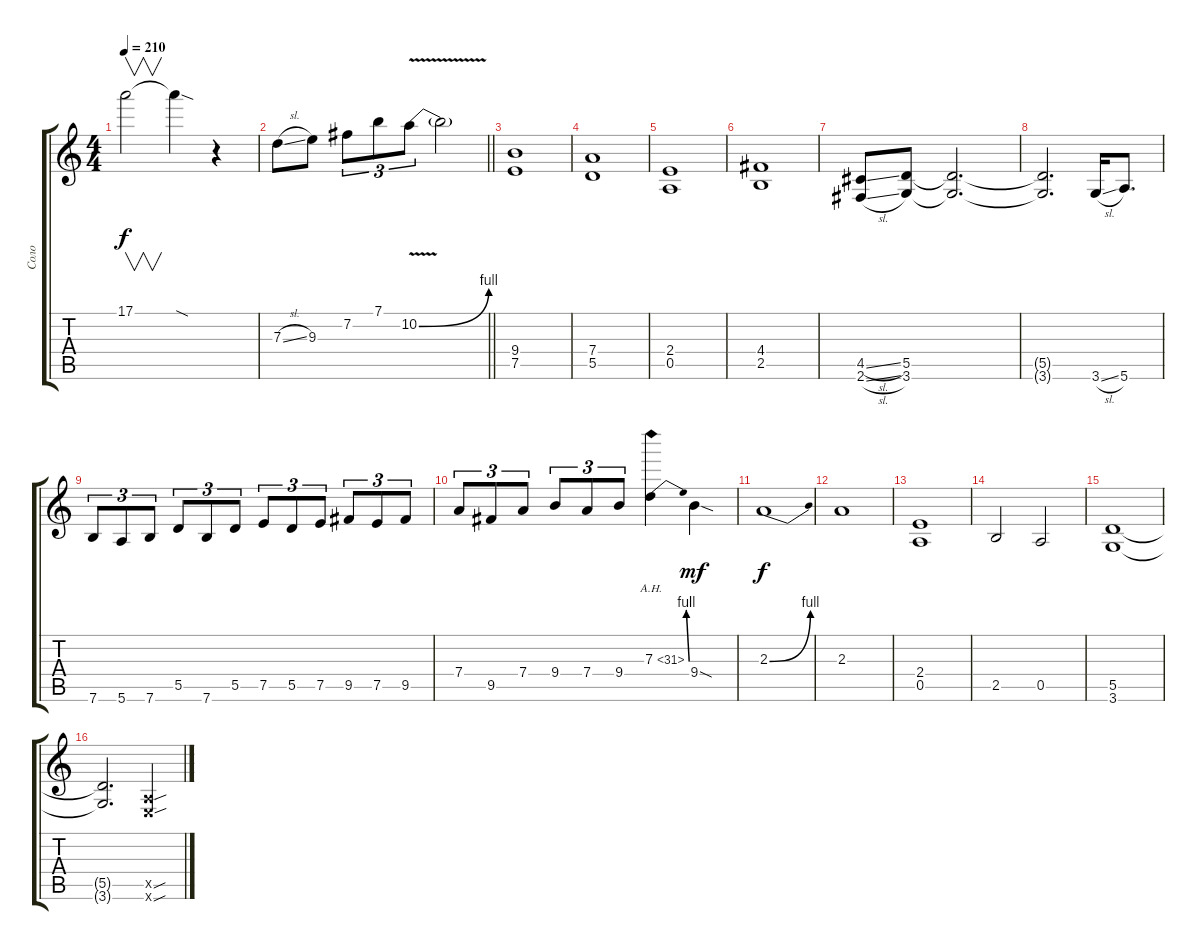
\track ("Соло" "Соло") {instrument distortionguitar}
\staff {score tabs}
\tuning (E4 B3 G3 D3 A2 E2) {hide}
\ts (4 4)
\tempo 210
\clef g2
\ks c
17.1.2{v dy f} 17.1{sod t}.4 r.4 |
\barLineRight lightlight
7.3{sl}.8 9.3.8 7.2.8{tu (3 2)} 7.1.8{tu (3 2)} 10.2{be (bend 0 0 60 4) v}.8{tu (3 2)} 10.2{t}.2 |
\section ("" "")
(9.4 7.5).1 |
(7.4 5.5).1 |
(2.4 0.5).1 |
(4.4 2.5).1 |
(4.5{sl} 2.6{sl}).8 (5.5 3.6).8 (5.5{t} 3.6{t}).2{d} |
(5.5{t} 3.6{t}).2{d} 3.6{sl}.16 5.6.8{d} |
7.6.8{tu (3 2)} 5.6.8{tu (3 2)} 7.6.8{tu (3 2)} 5.5.8{tu (3 2)} 7.6.8{tu (3 2)} 5.5.8{tu (3 2)} 7.5.8{tu (3 2)} 5.5.8{tu (3 2)} 7.5.8{tu (3 2)} 9.5.8{tu (3 2)} 7.5.8{tu (3 2)} 9.5.8{tu (3 2)} |
7.4.8{tu (3 2)} 9.5.8{tu (3 2)} 7.4.8{tu (3 2)} 9.4.8{tu (3 2)} 7.4.8{tu (3 2)} 9.4.8{tu (3 2)} 7.3{be (bend 0 0 60 4) ah 24}.4 9.4{sod}.4{dy mf} |
2.3{be (bend 0 0 60 4)}.1{dy f} |
2.3.1 |
(2.4 0.5).1 |
2.5.2 0.5.2 |
(5.5 3.6).1 |
(5.5{t} 3.6{t}).2{d} (0.5{sou x} 0.6{sou x}).4
